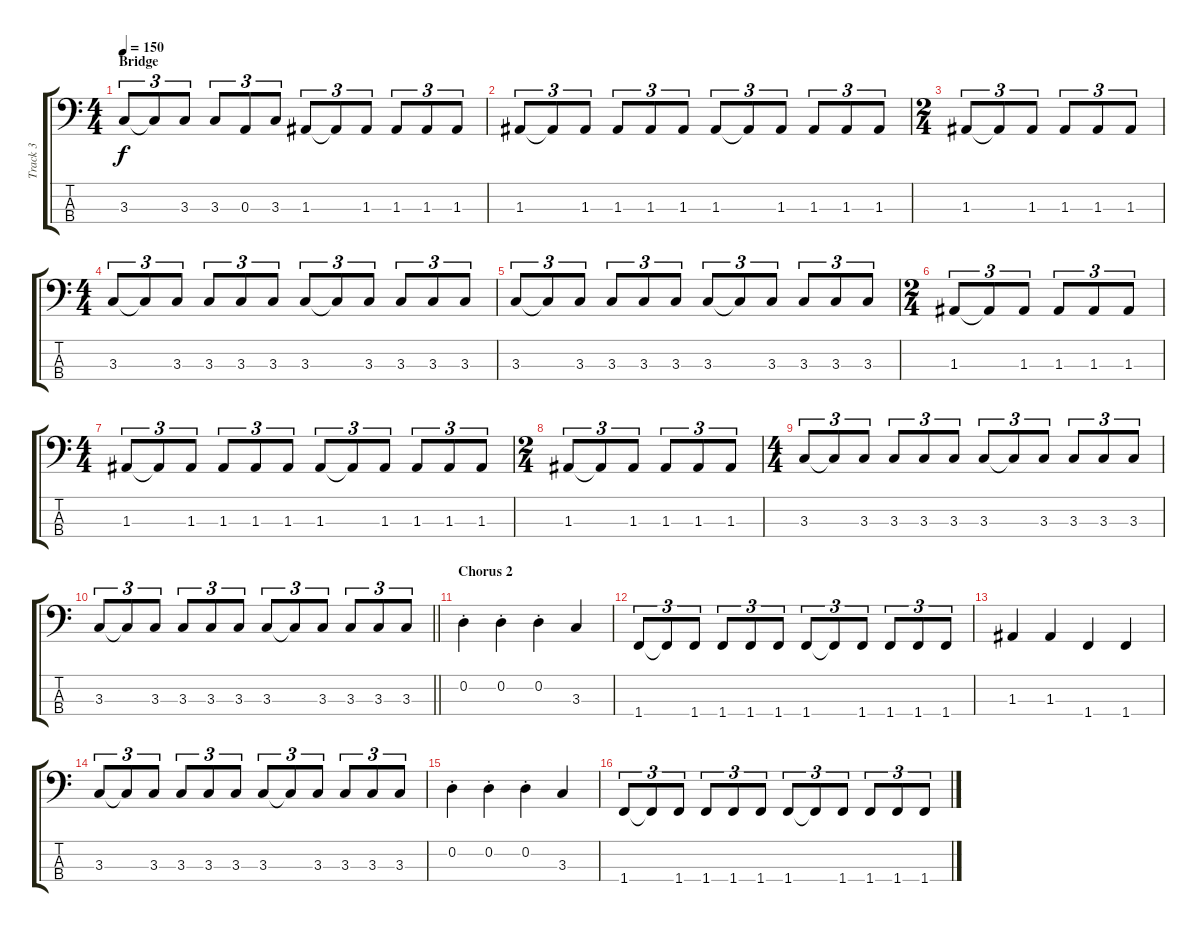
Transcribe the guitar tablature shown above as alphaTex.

\track ("Track 3" "Track 3") {instrument electricbassfinger}
\staff {score tabs}
\tuning (G2 D2 A1 E1) {hide}
\ts (4 4)
\section ("" "Bridge")
\tempo 150
\clef f4
\ks c
3.3.8{tu (3 2) dy f} 3.3{t}.8{tu (3 2)} 3.3.8{tu (3 2)} 3.3.8{tu (3 2)} 0.3.8{tu (3 2)} 3.3.8{tu (3 2)} 1.3.8{tu (3 2)} 1.3{t}.8{tu (3 2)} 1.3.8{tu (3 2)} 1.3.8{tu (3 2)} 1.3.8{tu (3 2)} 1.3.8{tu (3 2)} |
1.3.8{tu (3 2)} 1.3{t}.8{tu (3 2)} 1.3.8{tu (3 2)} 1.3.8{tu (3 2)} 1.3.8{tu (3 2)} 1.3.8{tu (3 2)} 1.3.8{tu (3 2)} 1.3{t}.8{tu (3 2)} 1.3.8{tu (3 2)} 1.3.8{tu (3 2)} 1.3.8{tu (3 2)} 1.3.8{tu (3 2)} |
\ts (2 4)
1.3.8{tu (3 2)} 1.3{t}.8{tu (3 2)} 1.3.8{tu (3 2)} 1.3.8{tu (3 2)} 1.3.8{tu (3 2)} 1.3.8{tu (3 2)} |
\ts (4 4)
3.3.8{tu (3 2)} 3.3{t}.8{tu (3 2)} 3.3.8{tu (3 2)} 3.3.8{tu (3 2)} 3.3.8{tu (3 2)} 3.3.8{tu (3 2)} 3.3.8{tu (3 2)} 3.3{t}.8{tu (3 2)} 3.3.8{tu (3 2)} 3.3.8{tu (3 2)} 3.3.8{tu (3 2)} 3.3.8{tu (3 2)} |
3.3.8{tu (3 2)} 3.3{t}.8{tu (3 2)} 3.3.8{tu (3 2)} 3.3.8{tu (3 2)} 3.3.8{tu (3 2)} 3.3.8{tu (3 2)} 3.3.8{tu (3 2)} 3.3{t}.8{tu (3 2)} 3.3.8{tu (3 2)} 3.3.8{tu (3 2)} 3.3.8{tu (3 2)} 3.3.8{tu (3 2)} |
\ts (2 4)
1.3.8{tu (3 2)} 1.3{t}.8{tu (3 2)} 1.3.8{tu (3 2)} 1.3.8{tu (3 2)} 1.3.8{tu (3 2)} 1.3.8{tu (3 2)} |
\ts (4 4)
1.3.8{tu (3 2)} 1.3{t}.8{tu (3 2)} 1.3.8{tu (3 2)} 1.3.8{tu (3 2)} 1.3.8{tu (3 2)} 1.3.8{tu (3 2)} 1.3.8{tu (3 2)} 1.3{t}.8{tu (3 2)} 1.3.8{tu (3 2)} 1.3.8{tu (3 2)} 1.3.8{tu (3 2)} 1.3.8{tu (3 2)} |
\ts (2 4)
1.3.8{tu (3 2)} 1.3{t}.8{tu (3 2)} 1.3.8{tu (3 2)} 1.3.8{tu (3 2)} 1.3.8{tu (3 2)} 1.3.8{tu (3 2)} |
\ts (4 4)
3.3.8{tu (3 2)} 3.3{t}.8{tu (3 2)} 3.3.8{tu (3 2)} 3.3.8{tu (3 2)} 3.3.8{tu (3 2)} 3.3.8{tu (3 2)} 3.3.8{tu (3 2)} 3.3{t}.8{tu (3 2)} 3.3.8{tu (3 2)} 3.3.8{tu (3 2)} 3.3.8{tu (3 2)} 3.3.8{tu (3 2)} |
\barLineRight lightlight
3.3.8{tu (3 2)} 3.3{t}.8{tu (3 2)} 3.3.8{tu (3 2)} 3.3.8{tu (3 2)} 3.3.8{tu (3 2)} 3.3.8{tu (3 2)} 3.3.8{tu (3 2)} 3.3{t}.8{tu (3 2)} 3.3.8{tu (3 2)} 3.3.8{tu (3 2)} 3.3.8{tu (3 2)} 3.3.8{tu (3 2)} |
\section ("" "Chorus 2")
0.2{st}.4 0.2{st}.4 0.2{st}.4 3.3.4 |
1.4.8{tu (3 2)} 1.4{t}.8{tu (3 2)} 1.4.8{tu (3 2)} 1.4.8{tu (3 2)} 1.4.8{tu (3 2)} 1.4.8{tu (3 2)} 1.4.8{tu (3 2)} 1.4{t}.8{tu (3 2)} 1.4.8{tu (3 2)} 1.4.8{tu (3 2)} 1.4.8{tu (3 2)} 1.4.8{tu (3 2)} |
1.3.4 1.3.4 1.4.4 1.4.4 |
3.3.8{tu (3 2)} 3.3{t}.8{tu (3 2)} 3.3.8{tu (3 2)} 3.3.8{tu (3 2)} 3.3.8{tu (3 2)} 3.3.8{tu (3 2)} 3.3.8{tu (3 2)} 3.3{t}.8{tu (3 2)} 3.3.8{tu (3 2)} 3.3.8{tu (3 2)} 3.3.8{tu (3 2)} 3.3.8{tu (3 2)} |
0.2{st}.4 0.2{st}.4 0.2{st}.4 3.3.4 |
1.4.8{tu (3 2)} 1.4{t}.8{tu (3 2)} 1.4.8{tu (3 2)} 1.4.8{tu (3 2)} 1.4.8{tu (3 2)} 1.4.8{tu (3 2)} 1.4.8{tu (3 2)} 1.4{t}.8{tu (3 2)} 1.4.8{tu (3 2)} 1.4.8{tu (3 2)} 1.4.8{tu (3 2)} 1.4.8{tu (3 2)}
